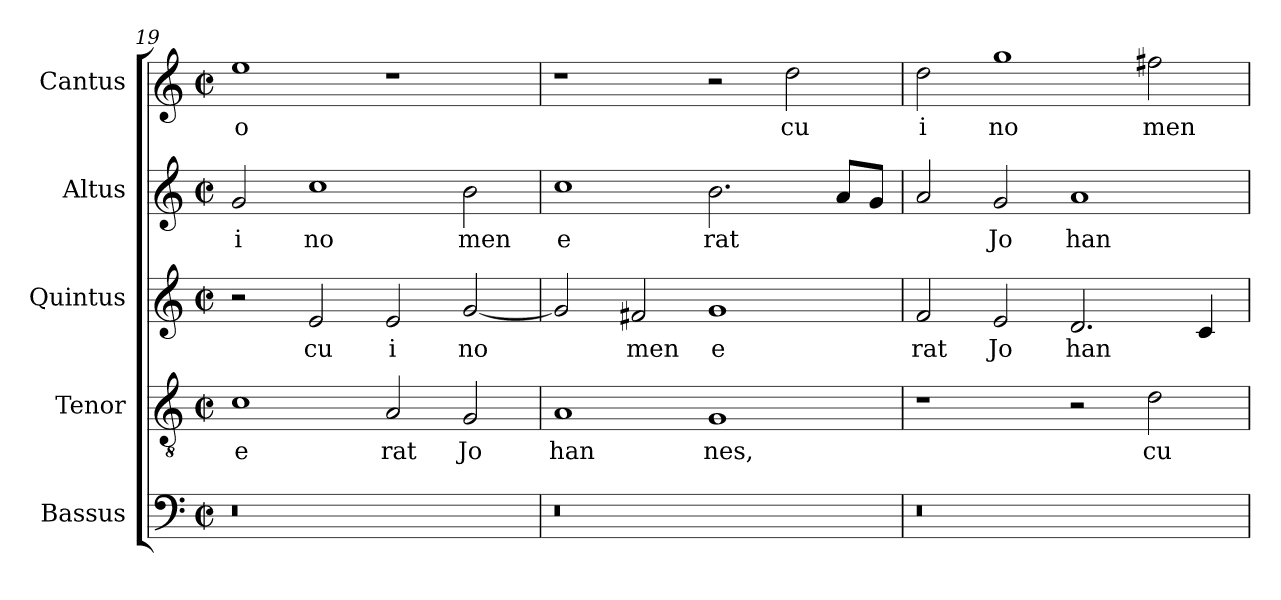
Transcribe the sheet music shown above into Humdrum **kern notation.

**kern	**kern	**text	**kern	**text	**kern	**text	**kern	**text
*part5	*part4	*part4	*part3	*part3	*part2	*part2	*part1	*part1
*staff5	*staff4	*staff4	*staff3	*staff3	*staff2	*staff2	*staff1	*staff1
*I"Bassus	*I"Tenor	*	*I"Quintus	*	*I"Altus	*	*I"Cantus	*
*clefF4	*clefGv2	*	*clefG2	*	*clefG2	*	*clefG2	*
*M2/2	*M2/2	*	*M2/2	*	*M2/2	*	*M2/2	*
*met(c|)	*met(c|)	*	*met(c|)	*	*met(c|)	*	*met(c|)	*
=19	=19	=19	=19	=19	=19	=19	=19	=19
!	!	!LO:LY:b:cj	!	!	!	!LO:LY:b:cj	!	!LO:LY:b:cj
0r	1c	e	2r	.	2g/	i	1ee	-o
!	!	!	!	!LO:LY:b:cj	!	!LO:LY:b:cj	!	!
.	.	.	2e/	cu	1cc	no	.	.
!	!	!LO:LY:b:cj	!	!LO:LY:b:cj	!	!	!	!
.	2A/	rat	2e/	i	.	.	1r	.
!	!	!LO:LY:b:cj	!	!LO:LY:b:cj	!	!LO:LY:b:cj	!	!
.	2G/	Jo	[<2g/	no	2b\	men	.	.
=20	=20	=20	=20	=20	=20	=20	=20	=20
!	!	!LO:LY:b:cj	!	!	!	!LO:LY:b:cj	!	!
0r	1A	han	2g/]	.	1cc	e	1r	.
!	!	!	!	!LO:LY:b:cj	!	!	!	!
.	.	.	2f#/	men	.	.	.	.
!	!	!LO:LY:b:cj	!	!LO:LY:b:cj	!	!LO:LY:b	!	!
.	1G	nes,	1g	e	2.b\	rat	2r	.
!	!	!	!	!	!	!	!	!LO:LY:b:cj
.	.	.	.	.	.	.	2dd\	cu
.	.	.	.	.	8a/L	.	.	.
.	.	.	.	.	8g/J	.	.	.
=21	=21	=21	=21	=21	=21	=21	=21	=21
!	!	!	!	!LO:LY:b:cj	!	!	!	!LO:LY:b:cj
0r	1r	.	2f/	rat	2a/	.	2dd\	i
!	!	!	!	!LO:LY:b:cj	!	!LO:LY:b:cj	!	!LO:LY:b:cj
.	.	.	2e/	Jo	2g/	Jo	1gg	no
!	!	!	!	!LO:LY:b	!	!LO:LY:b:cj	!	!
.	2r	.	2.d/	han	1a	han	.	.
!	!	!LO:LY:b:cj	!	!	!	!	!	!LO:LY:b:cj
.	2d\	cu	.	.	.	.	2ff#\	men
.	.	.	4c/	.	.	.	.	.
=	=	=	=	=	=	=	=	=
*-	*-	*-	*-	*-	*-	*-	*-	*-
